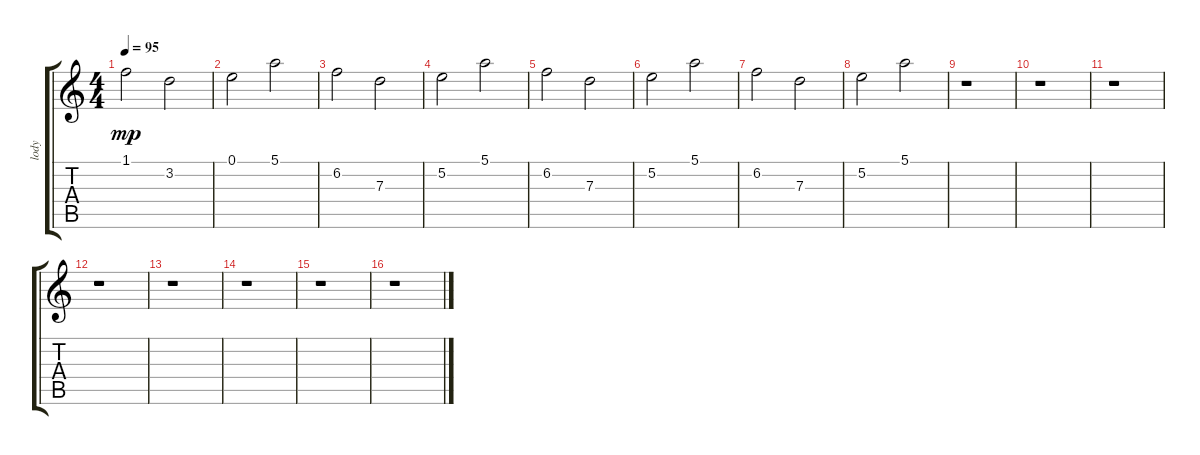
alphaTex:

\track ("lody" "lody") {instrument acousticguitarsteel}
\staff {score tabs}
\tuning (E4 B3 G3 D3 A2 E2) {hide}
\ts (4 4)
\tempo 95
\clef g2
\ks c
1.1.2{dy mp instrument acousticguitarsteel} 3.2.2 |
0.1.2 5.1.2 |
6.2.2 7.3.2 |
5.2.2 5.1.2 |
6.2.2 7.3.2 |
5.2.2 5.1.2 |
6.2.2 7.3.2 |
5.2.2 5.1.2 |
r.1 |
r.1 |
r.1 |
r.1 |
r.1 |
r.1 |
r.1 |
r.1
